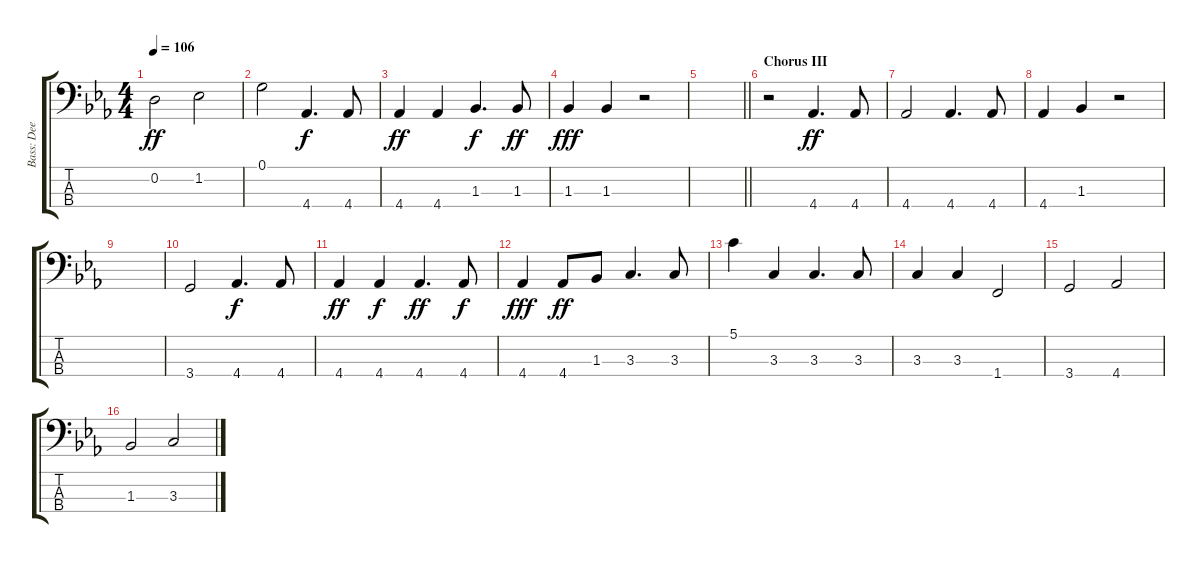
\track ("Bass: Dee" "Bass: Dee") {instrument fretlessbass}
\staff {score tabs}
\tuning (G2 D2 A1 E1) {hide}
\ts (4 4)
\tempo 106
\clef f4
\ks eb
0.2.2{dy ff} 1.2.2 |
0.1.2 4.4.4{d dy f} 4.4.8 |
4.4.4{dy ff} 4.4.4 1.3.4{d dy f} 1.3.8{dy ff} |
1.3.4{dy fff} 1.3.4 r.2 |
\barLineRight lightlight
|
\section ("" "Chorus III")
r.2 4.4.4{d dy ff} 4.4.8 |
4.4.2 4.4.4{d} 4.4.8 |
4.4.4 1.3.4 r.2 |
|
3.4.2 4.4.4{d dy f} 4.4.8 |
4.4.4{dy ff} 4.4.4{dy f} 4.4.4{d dy ff} 4.4.8{dy f} |
4.4.4{dy fff} 4.4.8{dy ff} 1.3.8 3.3.4{d} 3.3.8 |
5.1.4 3.3.4 3.3.4{d} 3.3.8 |
3.3.4 3.3.4 1.4.2 |
3.4.2 4.4.2 |
1.3.2 3.3.2
